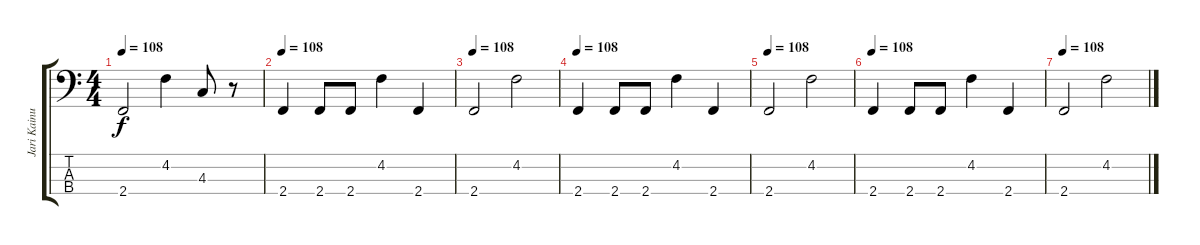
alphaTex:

\track ("Jari Kainulainen (Bass)" "Jari Kainu") {instrument electricbassfinger}
\staff {score tabs}
\tuning (Gb2 Db2 Ab1 Eb1) {hide}
\ts (4 4)
\tempo 108
\clef f4
\ks c
2.4.2{dy f} 4.2.4 4.3.8 r.8 |
\tempo 108
2.4.4 2.4.8 2.4.8 4.2.4 2.4.4 |
\tempo 108
2.4.2 4.2.2 |
\tempo 108
2.4.4 2.4.8 2.4.8 4.2.4 2.4.4 |
\tempo 108
2.4.2 4.2.2 |
\tempo 108
2.4.4 2.4.8 2.4.8 4.2.4 2.4.4 |
\tempo 108
2.4.2 4.2.2
